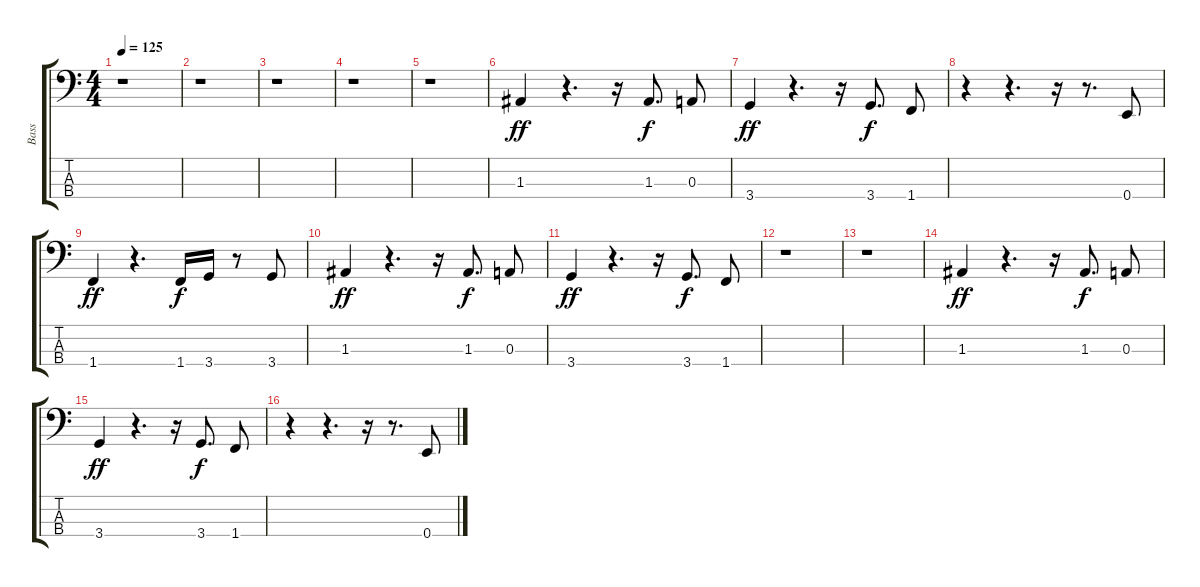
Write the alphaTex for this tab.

\track ("Bass      " "Bass      ") {instrument electricbassfinger}
\staff {score tabs}
\tuning (G2 D2 A1 E1) {hide}
\ts (4 4)
\tempo 125
\clef f4
\ks c
r.1{dy f} |
r.1 |
r.1 |
r.1 |
r.1 |
1.3.4{dy ff} r.4{d} r.16 1.3.8{d dy f} 0.3.8 |
3.4.4{dy ff} r.4{d} r.16 3.4.8{d dy f} 1.4.8 |
r.4 r.4{d} r.16 r.8{d} 0.4.8 |
1.4.4{dy ff} r.4{d} 1.4.16{dy f} 3.4.16 r.8 3.4.8 |
1.3.4{dy ff} r.4{d} r.16 1.3.8{d dy f} 0.3.8 |
3.4.4{dy ff} r.4{d} r.16 3.4.8{d dy f} 1.4.8 |
r.1 |
r.1 |
1.3.4{dy ff} r.4{d} r.16 1.3.8{d dy f} 0.3.8 |
3.4.4{dy ff} r.4{d} r.16 3.4.8{d dy f} 1.4.8 |
r.4 r.4{d} r.16 r.8{d} 0.4.8
